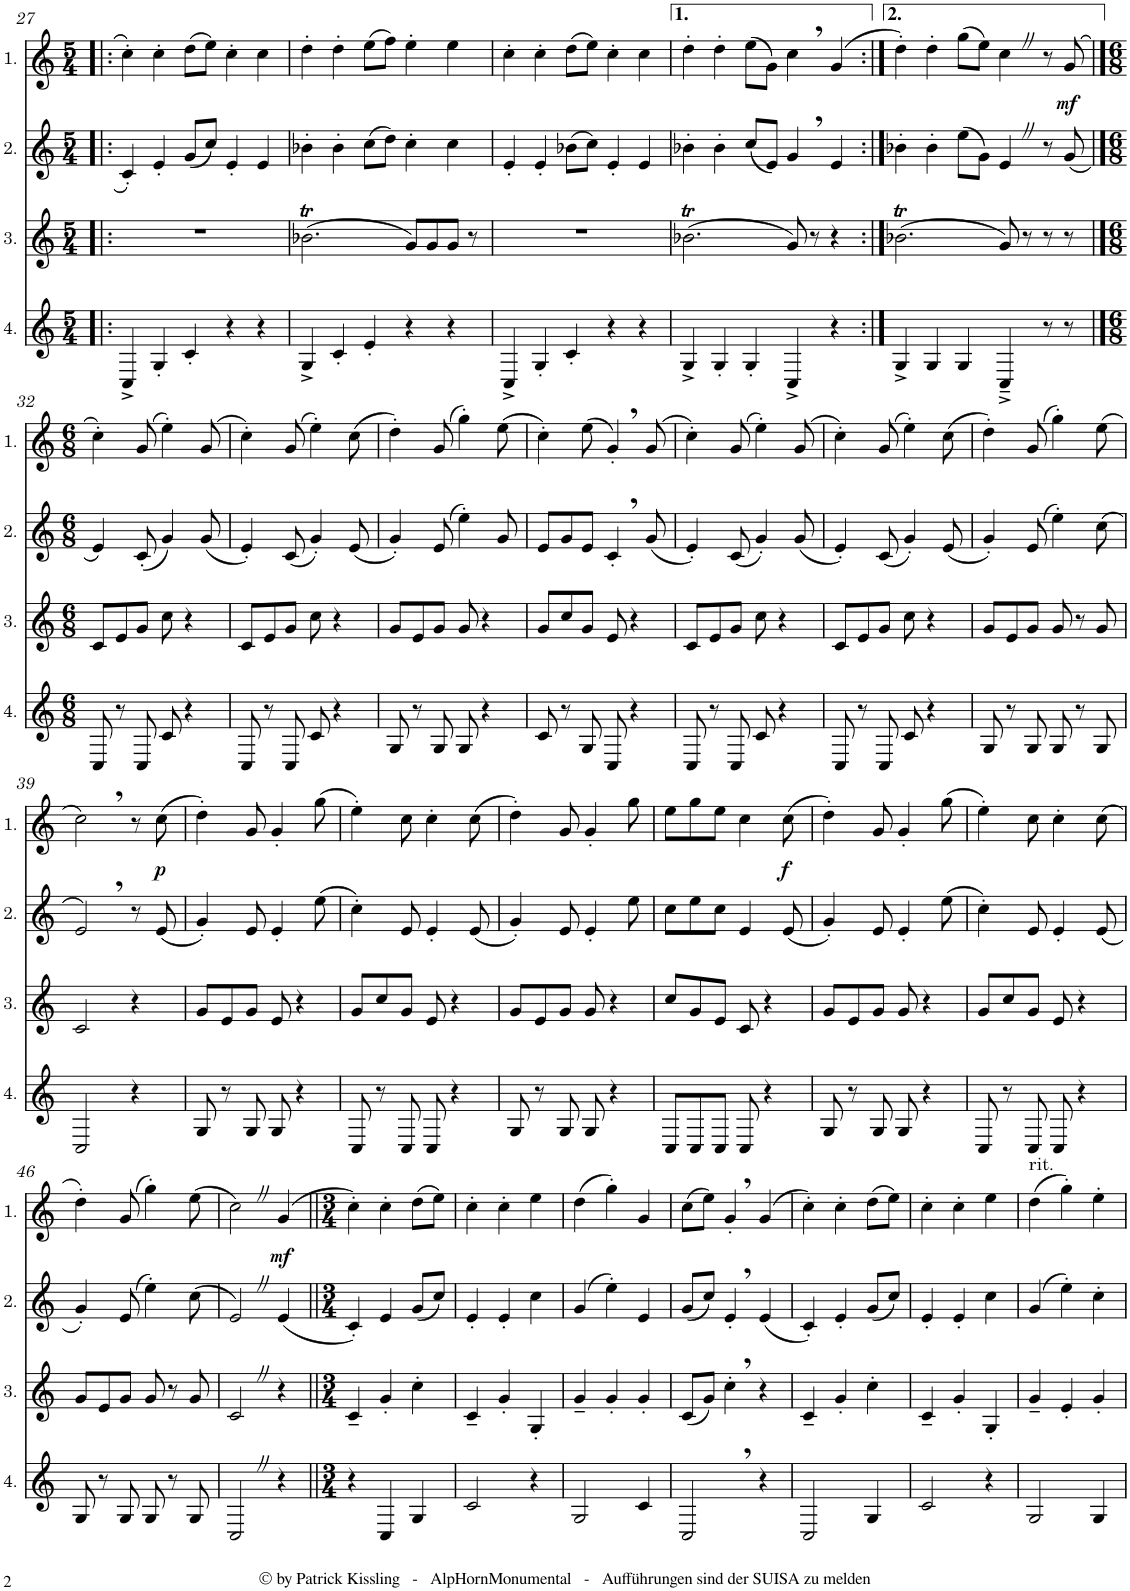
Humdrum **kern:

**kern	**kern	**kern	**kern	**dynam
*part4	*part3	*part2	*part1	*part1
*staff4	*staff3	*staff2	*staff1	*staff1
*I"4.	*I"3.	*I"2.	*I"1.	*
!!LO:PB:g=z
*clefG2	*clefG2	*clefG2	*clefG2	*
*Trd4c7	*Trd4c7	*Trd4c7	*Trd4c7	*
*k[]	*k[]	*k[]	*k[]	*
*M5/4	*M5/4	*M5/4	*M5/4	*
=27!|:	=27!|:	=27!|:	=27!|:	=27!|:
4C^/	4%5r	4c'/	4cc'\	.
4G'/	.	4e'/	4cc'\	.
4c'/	.	(8g/L	(8dd\L	.
.	.	8cc/J)	8ee\J)	.
4r	.	4e'/	4cc'\	.
4r	.	4e/	4cc\	.
=28	=28	=28	=28	=28
4G^/	(2.b-XT\	4b-X'\	4dd'\	.
4c'/	.	4b-'\	4dd'\	.
4e'/	.	(8cc\L	(8ee\L	.
.	.	8dd\J)	8ff\J)	.
4r	8g/L)	4cc'\	4ee'\	.
.	8g/	.	.	.
4r	8g/J	4cc\	4ee\	.
.	8r	.	.	.
=29	=29	=29	=29	=29
4C^/	4%5r	4e'/	4cc'\	.
4G'/	.	4e'/	4cc'\	.
4c'/	.	(8b-X\L	(8dd\L	.
.	.	8cc\J)	8ee\J)	.
4r	.	4e'/	4cc'\	.
4r	.	4e/	4cc\	.
=30	=30	=30	=30	=30
4G^/	(2.b-XT\	4b-X'\	4dd'\	.
4G'/	.	4b-'\	4dd'\	.
4G'/	.	(8cc/L	(8ee\L	.
.	.	8e/J)	8g\J)	.
4C^/	8g/)	4g,/	4cc,\	.
.	8r	.	.	.
4r	4r	4e/	(4g/	.
=31:|!	=31:|!	=31:|!	=31:|!	=31:|!
4G^/	(2.b-XT\	4b-X'\	4dd'\)	.
4G/	.	4b-'\	4dd'\	.
4G/	.	(8ee\L	(8gg\L	.
.	.	8g\J)	8ee\J)	.
4C~^/	8g/)	4eZ/	4ccZ\	.
.	8r	.	.	.
8r	8r	8r	8r	.
!	!	!	!	!LO:DY:b
8r	8r	(8g/	(8g/	mf
!!LO:LB:g=z
==32	==32	==32	==32	==32
*M6/8	*M6/8	*M6/8	*M6/8	*
8C/	8c/L	4e/)	4cc'\)	.
8r	8e/	.	.	.
8C/	8g/J	(8c'/	(8g/	.
8c/	8cc\	4g/)	4ee'\)	.
4r	4r	.	.	.
.	.	(8g/	(8g/	.
=33	=33	=33	=33	=33
8C/	8c/L	4e'/)	4cc'\)	.
8r	8e/	.	.	.
8C/	8g/J	(8c/	(8g/	.
8c/	8cc\	4g'/)	4ee'\)	.
4r	4r	.	.	.
.	.	(8e/	(8cc\	.
=34	=34	=34	=34	=34
8G/	8g/L	4g'/)	4dd'\)	.
8r	8e/	.	.	.
8G/	8g/J	(8e/	(8g/	.
8G/	8g/	4ee'\)	4gg'\)	.
4r	4r	.	.	.
.	.	8g/	(8ee\	.
=35	=35	=35	=35	=35
8c/	8g/L	8e/L	4cc'\)	.
8r	8cc/	8g/	.	.
8G/	8g/J	8e/J	(8ee\	.
8C/	8e/	4c',/	4g',/)	.
4r	4r	.	.	.
.	.	(8g/	(8g/	.
=36	=36	=36	=36	=36
8C/	8c/L	4e'/)	4cc'\)	.
8r	8e/	.	.	.
8C/	8g/J	(8c/	(8g/	.
8c/	8cc\	4g'/)	4ee'\)	.
4r	4r	.	.	.
.	.	(8g/	(8g/	.
=37	=37	=37	=37	=37
8C/	8c/L	4e'/)	4cc'\)	.
8r	8e/	.	.	.
8C/	8g/J	(8c/	(8g/	.
8c/	8cc\	4g'/)	4ee'\)	.
4r	4r	.	.	.
.	.	(8e/	(8cc\	.
=38	=38	=38	=38	=38
8G/	8g/L	4g'/)	4dd'\)	.
8r	8e/	.	.	.
8G/	8g/J	(8e/	(8g/	.
8G/	8g/	4ee'\)	4gg'\)	.
8r	8r	.	.	.
8G/	8g/	(8cc\	(8ee\	.
!!LO:LB:g=z
=39	=39	=39	=39	=39
2C/	2c/	2e,/)	2cc,\)	.
4r	4r	8r	8r	.
!	!	!	!	!LO:DY:b
.	.	(8e/	(8cc\	p
=40	=40	=40	=40	=40
8G/	8g/L	4g'/)	4dd'\)	.
8r	8e/	.	.	.
8G/	8g/J	8e/	8g/	.
8G/	8e/	4e'/	4g'/	.
4r	4r	.	.	.
.	.	(8ee\	(8gg\	.
=41	=41	=41	=41	=41
8C/	8g/L	4cc'\)	4ee'\)	.
8r	8cc/	.	.	.
8C/	8g/J	8e/	8cc\	.
8C/	8e/	4e'/	4cc'\	.
4r	4r	.	.	.
.	.	(8e/	(8cc\	.
=42	=42	=42	=42	=42
8G/	8g/L	4g'/)	4dd'\)	.
8r	8e/	.	.	.
8G/	8g/J	8e/	8g/	.
8G/	8g/	4e'/	4g'/	.
4r	4r	.	.	.
.	.	8ee\	8gg\	.
=43	=43	=43	=43	=43
8C/L	8cc/L	8cc\L	8ee\L	.
8C/	8g/	8ee\	8gg\	.
8C/J	8e/J	8cc\J	8ee\J	.
8C/	8c/	4e/	4cc\	.
4r	4r	.	.	.
!	!	!	!	!LO:DY:b
.	.	(8e/	(8cc\	f
=44	=44	=44	=44	=44
8G/	8g/L	4g'/)	4dd'\)	.
8r	8e/	.	.	.
8G/	8g/J	8e/	8g/	.
8G/	8g/	4e'/	4g'/	.
4r	4r	.	.	.
.	.	(8ee\	(8gg\	.
=45	=45	=45	=45	=45
8C/	8g/L	4cc'\)	4ee'\)	.
8r	8cc/	.	.	.
8C/	8g/J	8e/	8cc\	.
8C/	8e/	4e'/	4cc'\	.
4r	4r	.	.	.
.	.	(8e/	(8cc\	.
!!LO:LB:g=z
=46	=46	=46	=46	=46
8G/	8g/L	4g'/)	4dd'\)	.
8r	8e/	.	.	.
8G/	8g/J	(8e/	(8g/	.
8G/	8g/	4ee'\)	4gg'\)	.
8r	8r	.	.	.
8G/	8g/	(8cc\	(8ee\	.
=47	=47	=47	=47	=47
2CZ/	2cZ/	2eZ/)	2ccZ\)	.
!	!	!	!	!LO:DY:b
4r	4r	(4e/	(4g/	mf
=48||	=48||	=48||	=48||	=48||
*M3/4	*M3/4	*M3/4	*M3/4	*
4r	4c~/	4c'/)	4cc'\)	.
4C/	4g'/	4e/	4cc'\	.
4G/	4cc'\	(8g/L	(8dd\L	.
.	.	8cc/J)	8ee\J)	.
=49	=49	=49	=49	=49
2c/	4c~/	4e'/	4cc'\	.
.	4g'/	4e'/	4cc'\	.
4r	4G'/	4cc\	4ee\	.
=50	=50	=50	=50	=50
2G/	4g~/	(4g/	(4dd\	.
.	4g'/	4ee'\)	4gg'\)	.
4c/	4g'/	4e/	4g/	.
=51	=51	=51	=51	=51
2C,/	(8c/L	(8g/L	(8cc\L	.
.	8g/J)	8cc/J)	8ee\J)	.
.	4cc'\	4e',/	4g',/	.
4r	4r	(4e/	(4g/	.
=52	=52	=52	=52	=52
2C/	4c~/	4c'/)	4cc'\)	.
.	4g'/	4e'/	4cc'\	.
4G/	4cc'\	(8g/L	(8dd\L	.
.	.	8cc/J)	8ee\J)	.
=53	=53	=53	=53	=53
2c/	4c~/	4e'/	4cc'\	.
.	4g'/	4e'/	4cc'\	.
4r	4G'/	4cc\	4ee\	.
=54	=54	=54	=54	=54
!	!	!	!LO:TX:a:t=rit.	!
2G/	4g~/	(4g/	(4dd\	.
.	4e'/	4ee'\)	4gg'\)	.
4G/	4g'/	4cc'\	4ee'\	.
=	=	=	=	=
*-	*-	*-	*-	*-
